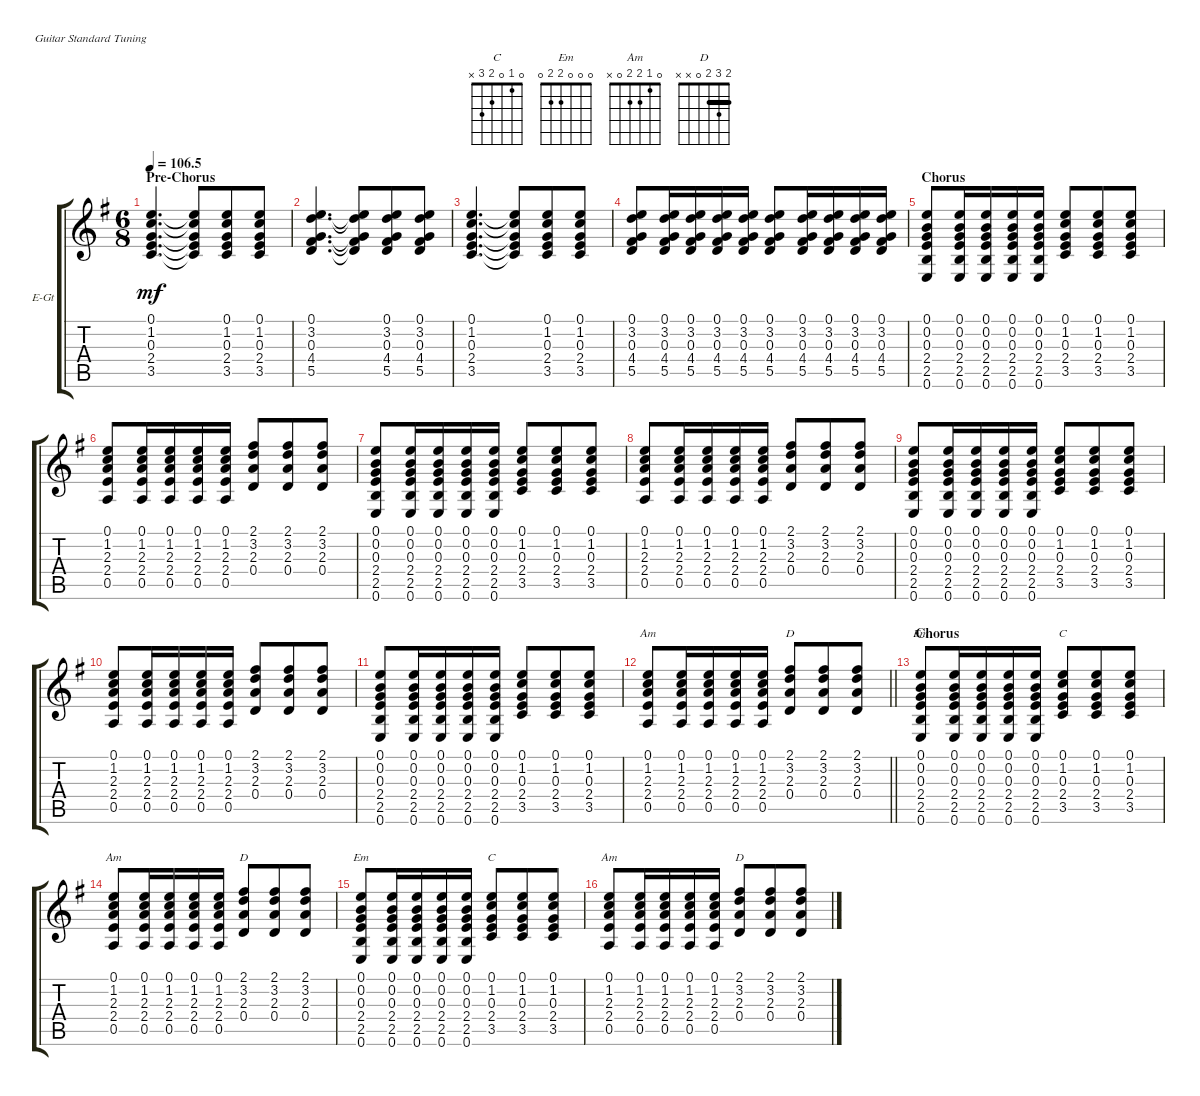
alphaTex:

\defaultSystemsLayout 4
\bracketExtendMode groupsimilarinstruments
\firstSystemTrackNameOrientation horizontal
\otherSystemsTrackNameOrientation horizontal
\track ("Electric Guitar" "E-Gt") {instrument electricguitarclean}
\staff {score tabs}
\tuning (E4 B3 G3 D3 A2 E2)
\chord ("C" 0 1 0 2 3 x) {showfingering false}
\chord ("Em" 0 0 0 2 2 0) {showfingering false}
\chord ("Am" 0 1 2 2 0 x) {showfingering false}
\chord ("D" 2 3 2 0 x x) {showfingering false barre 2}
\ts (6 8)
\section ("" "Pre-Chorus")
\tempo
106.5
\accidentals auto
\clef g2
\ottava regular
\simile none
\ks g
(3.5 2.4 0.3 1.2 0.1).4{d dy mf} (3.5{t} 2.4{t} 0.3{t} 1.2{t} 0.1{t}).8 (3.5 2.4 0.3 1.2 0.1).8 (3.5 2.4 0.3 1.2 0.1).8 |
(5.5 4.4 0.3 3.2 0.1).4{d} (5.5{t} 4.4{t} 0.3{t} 3.2{t} 0.1{t}).8 (5.5 4.4 0.3 3.2 0.1).8 (5.5 4.4 0.3 3.2 0.1).8 |
(3.5 2.4 0.3 1.2 0.1).4{d} (3.5{t} 2.4{t} 0.3{t} 1.2{t} 0.1{t}).8 (3.5 2.4 0.3 1.2 0.1).8 (3.5 2.4 0.3 1.2 0.1).8 |
(5.5 4.4 0.3 3.2 0.1).8 (5.5 4.4 0.3 3.2 0.1).16 (5.5 4.4 0.3 3.2 0.1).16 (5.5 4.4 0.3 3.2 0.1).16 (5.5 4.4 0.3 3.2 0.1).16 (5.5 4.4 0.3 3.2 0.1).8 (5.5 4.4 0.3 3.2 0.1).16 (5.5 4.4 0.3 3.2 0.1).16 (5.5 4.4 0.3 3.2 0.1).16 (5.5 4.4 0.3 3.2 0.1).16 |
\section ("" "Chorus")
(0.6 2.5 2.4 0.3 0.2 0.1).8 (0.6 2.5 2.4 0.3 0.2 0.1).16 (0.6 2.5 2.4 0.3 0.2 0.1).16 (0.6 2.5 2.4 0.3 0.2 0.1).16 (0.6 2.5 2.4 0.3 0.2 0.1).16 (3.5 2.4 0.3 1.2 0.1).8 (3.5 2.4 0.3 1.2 0.1).8 (3.5 2.4 0.3 1.2 0.1).8 |
(0.5 2.4 2.3 1.2 0.1).8 (0.5 2.4 2.3 1.2 0.1).16 (0.5 2.4 2.3 1.2 0.1).16 (0.5 2.4 2.3 1.2 0.1).16 (0.5 2.4 2.3 1.2 0.1).16 (0.4 2.3 3.2 2.1).8 (0.4 2.3 3.2 2.1).8 (0.4 2.3 3.2 2.1).8 |
(0.6 2.5 2.4 0.3 0.2 0.1).8 (0.6 2.5 2.4 0.3 0.2 0.1).16 (0.6 2.5 2.4 0.3 0.2 0.1).16 (0.6 2.5 2.4 0.3 0.2 0.1).16 (0.6 2.5 2.4 0.3 0.2 0.1).16 (3.5 2.4 0.3 1.2 0.1).8 (3.5 2.4 0.3 1.2 0.1).8 (3.5 2.4 0.3 1.2 0.1).8 |
(0.5 2.4 2.3 1.2 0.1).8 (0.5 2.4 2.3 1.2 0.1).16 (0.5 2.4 2.3 1.2 0.1).16 (0.5 2.4 2.3 1.2 0.1).16 (0.5 2.4 2.3 1.2 0.1).16 (0.4 2.3 3.2 2.1).8 (0.4 2.3 3.2 2.1).8 (0.4 2.3 3.2 2.1).8 |
(0.6 2.5 2.4 0.3 0.2 0.1).8 (0.6 2.5 2.4 0.3 0.2 0.1).16 (0.6 2.5 2.4 0.3 0.2 0.1).16 (0.6 2.5 2.4 0.3 0.2 0.1).16 (0.6 2.5 2.4 0.3 0.2 0.1).16 (3.5 2.4 0.3 1.2 0.1).8 (3.5 2.4 0.3 1.2 0.1).8 (3.5 2.4 0.3 1.2 0.1).8 |
(0.5 2.4 2.3 1.2 0.1).8 (0.5 2.4 2.3 1.2 0.1).16 (0.5 2.4 2.3 1.2 0.1).16 (0.5 2.4 2.3 1.2 0.1).16 (0.5 2.4 2.3 1.2 0.1).16 (0.4 2.3 3.2 2.1).8 (0.4 2.3 3.2 2.1).8 (0.4 2.3 3.2 2.1).8 |
(0.6 2.5 2.4 0.3 0.2 0.1).8 (0.6 2.5 2.4 0.3 0.2 0.1).16 (0.6 2.5 2.4 0.3 0.2 0.1).16 (0.6 2.5 2.4 0.3 0.2 0.1).16 (0.6 2.5 2.4 0.3 0.2 0.1).16 (3.5 2.4 0.3 1.2 0.1).8 (3.5 2.4 0.3 1.2 0.1).8 (3.5 2.4 0.3 1.2 0.1).8 |
\barLineRight lightlight
(0.5 2.4 2.3 1.2 0.1).8{ch "Am"} (0.5 2.4 2.3 1.2 0.1).16 (0.5 2.4 2.3 1.2 0.1).16 (0.5 2.4 2.3 1.2 0.1).16 (0.5 2.4 2.3 1.2 0.1).16 (0.4 2.3 3.2 2.1).8{ch "D"} (0.4 2.3 3.2 2.1).8 (0.4 2.3 3.2 2.1).8 |
\section ("" "Chorus")
(0.6 2.5 2.4 0.3 0.2 0.1).8{ch "Em"} (0.6 2.5 2.4 0.3 0.2 0.1).16 (0.6 2.5 2.4 0.3 0.2 0.1).16 (0.6 2.5 2.4 0.3 0.2 0.1).16 (0.6 2.5 2.4 0.3 0.2 0.1).16 (3.5 2.4 0.3 1.2 0.1).8{ch "C"} (3.5 2.4 0.3 1.2 0.1).8 (3.5 2.4 0.3 1.2 0.1).8 |
(0.5 2.4 2.3 1.2 0.1).8{ch "Am"} (0.5 2.4 2.3 1.2 0.1).16 (0.5 2.4 2.3 1.2 0.1).16 (0.5 2.4 2.3 1.2 0.1).16 (0.5 2.4 2.3 1.2 0.1).16 (0.4 2.3 3.2 2.1).8{ch "D"} (0.4 2.3 3.2 2.1).8 (0.4 2.3 3.2 2.1).8 |
(0.6 2.5 2.4 0.3 0.2 0.1).8{ch "Em"} (0.6 2.5 2.4 0.3 0.2 0.1).16 (0.6 2.5 2.4 0.3 0.2 0.1).16 (0.6 2.5 2.4 0.3 0.2 0.1).16 (0.6 2.5 2.4 0.3 0.2 0.1).16 (3.5 2.4 0.3 1.2 0.1).8{ch "C"} (3.5 2.4 0.3 1.2 0.1).8 (3.5 2.4 0.3 1.2 0.1).8 |
(0.5 2.4 2.3 1.2 0.1).8{ch "Am"} (0.5 2.4 2.3 1.2 0.1).16 (0.5 2.4 2.3 1.2 0.1).16 (0.5 2.4 2.3 1.2 0.1).16 (0.5 2.4 2.3 1.2 0.1).16 (0.4 2.3 3.2 2.1).8{ch "D"} (0.4 2.3 3.2 2.1).8 (0.4 2.3 3.2 2.1).8
